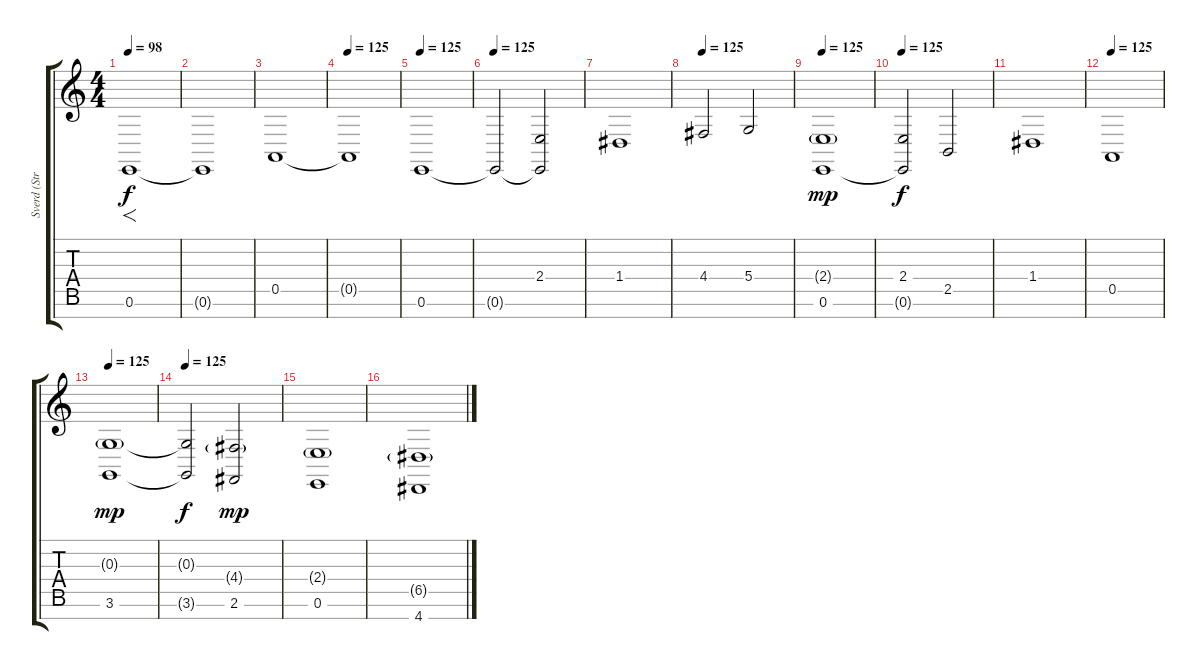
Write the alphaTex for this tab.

\track ("Sverd (Strings)" "Sverd (Str") {instrument synthstrings1}
\staff {score tabs}
\tuning (E4 B3 G3 D3 A2 E2 B1) {hide}
\ts (4 4)
\tempo 98
\tempo 125
\tempo 98
\clef g2
\ks c
0.6.1{f dy f instrument synthstrings1} |
0.6{t}.1 |
0.5.1 |
\tempo 125
0.5{t}.1 |
\tempo 125
0.6.1 |
\tempo 125
0.6{t}.2 (2.4 0.6{t}).2 |
1.4.1 |
\tempo 125
4.4.2 5.4.2 |
\tempo 125
(2.4{g} 0.6).1{dy mp} |
\tempo 125
(2.4 0.6{t}).2{dy f} 2.5.2 |
1.4.1 |
\tempo 125
0.5.1 |
\tempo 125
(0.3{g} 3.6).1{dy mp} |
\tempo 125
(0.3{t} 3.6{t}).2{dy f} (4.4{g} 2.6).2{dy mp} |
(2.4{g} 0.6).1 |
(6.5{g} 4.7).1
